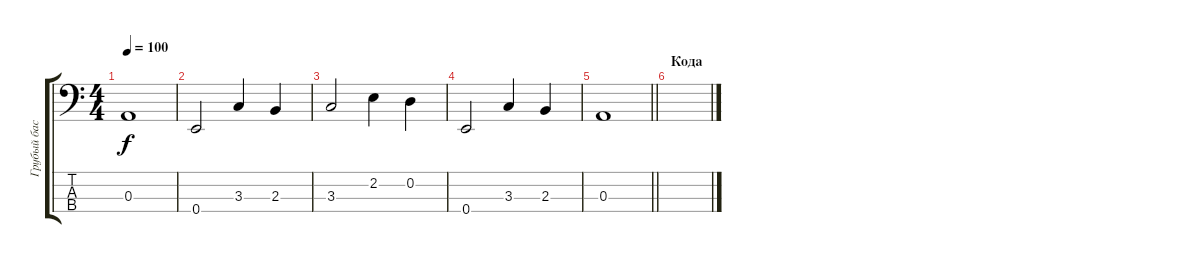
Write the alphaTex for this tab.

\track ("Грубый бас" "Грубый бас") {instrument electricbassfinger}
\staff {score tabs}
\tuning (G2 D2 A1 E1) {hide}
\ts (4 4)
\tempo 100
\clef f4
\ks c
0.3.1{dy f} |
0.4.2 3.3.4 2.3.4 |
3.3.2 2.2.4 0.2.4 |
0.4.2 3.3.4 2.3.4 |
\barLineRight lightlight
0.3.1 |
\section ("" "Кода")
